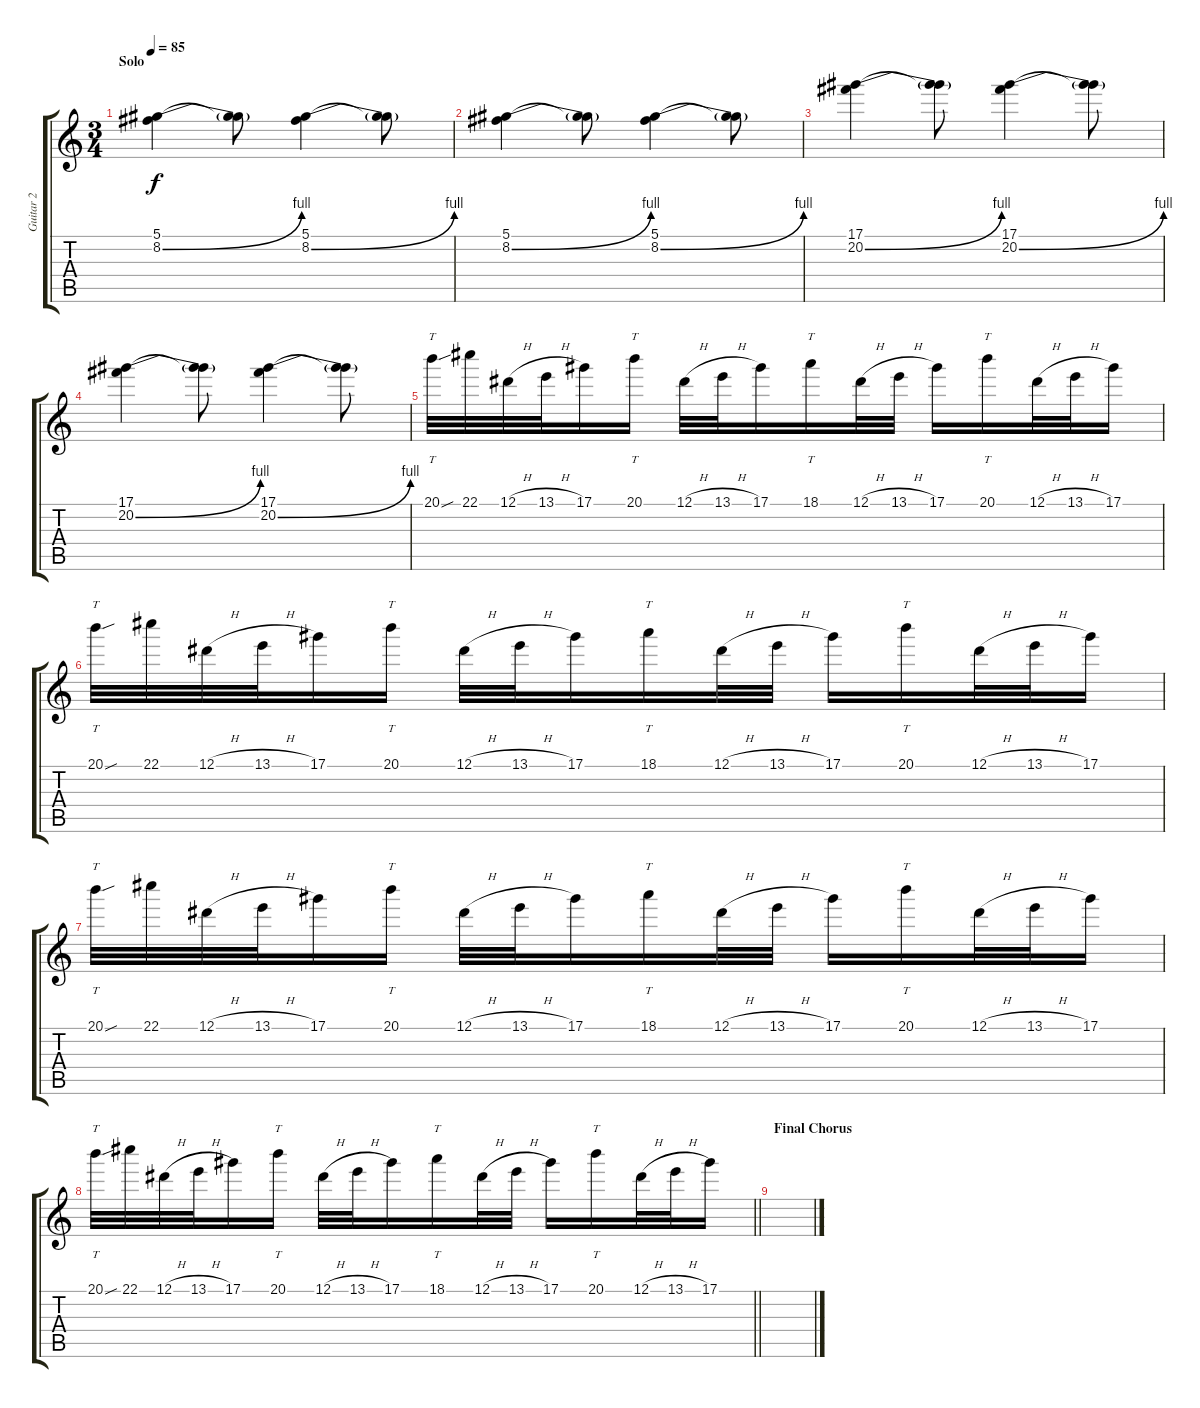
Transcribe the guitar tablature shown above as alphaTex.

\track ("Guitar 2" "Guitar 2") {instrument electricguitarclean}
\staff {score tabs}
\tuning (Eb4 Bb3 Gb3 Db3 Ab2 Db2) {hide}
\ts (3 4)
\section ("" "Solo")
\tempo 85
\clef g2
\ks c
(5.1 8.2{be (bend 0 0 60 4)}).4{dy f volume 16 instrument distortionguitar} (5.1{t} 8.2{t}).8 (5.1 8.2{be (bend 0 0 60 4)}).4 (5.1{t} 8.2{t}).8 |
(5.1 8.2{be (bend 0 0 60 4)}).4 (5.1{t} 8.2{t}).8 (5.1 8.2{be (bend 0 0 60 4)}).4 (5.1{t} 8.2{t}).8 |
(17.1 20.2{be (bend 0 0 60 4)}).4 (17.1{t} 20.2{t}).8 (17.1 20.2{be (bend 0 0 60 4)}).4 (17.1{t} 20.2{t}).8 |
(17.1 20.2{be (bend 0 0 60 4)}).4 (17.1{t} 20.2{t}).8 (17.1 20.2{be (bend 0 0 60 4)}).4 (17.1{t} 20.2{t}).8 |
20.1{sou}.32{tt} 22.1.32 12.1{h}.32 13.1{h}.32 17.1.16 20.1.16{tt} 12.1{h}.32 13.1{h}.32 17.1.16 18.1.16{tt} 12.1{h}.32 13.1{h}.32 17.1.16 20.1.16{tt} 12.1{h}.32 13.1{h}.32 17.1.16 |
20.1{sou}.32{tt} 22.1.32 12.1{h}.32 13.1{h}.32 17.1.16 20.1.16{tt} 12.1{h}.32 13.1{h}.32 17.1.16 18.1.16{tt} 12.1{h}.32 13.1{h}.32 17.1.16 20.1.16{tt} 12.1{h}.32 13.1{h}.32 17.1.16 |
20.1{sou}.32{tt} 22.1.32 12.1{h}.32 13.1{h}.32 17.1.16 20.1.16{tt} 12.1{h}.32 13.1{h}.32 17.1.16 18.1.16{tt} 12.1{h}.32 13.1{h}.32 17.1.16 20.1.16{tt} 12.1{h}.32 13.1{h}.32 17.1.16 |
\barLineRight lightlight
20.1{sou}.32{tt} 22.1.32 12.1{h}.32 13.1{h}.32 17.1.16 20.1.16{tt} 12.1{h}.32 13.1{h}.32 17.1.16 18.1.16{tt} 12.1{h}.32 13.1{h}.32 17.1.16 20.1.16{tt} 12.1{h}.32 13.1{h}.32 17.1.16 |
\section ("" "Final Chorus")
